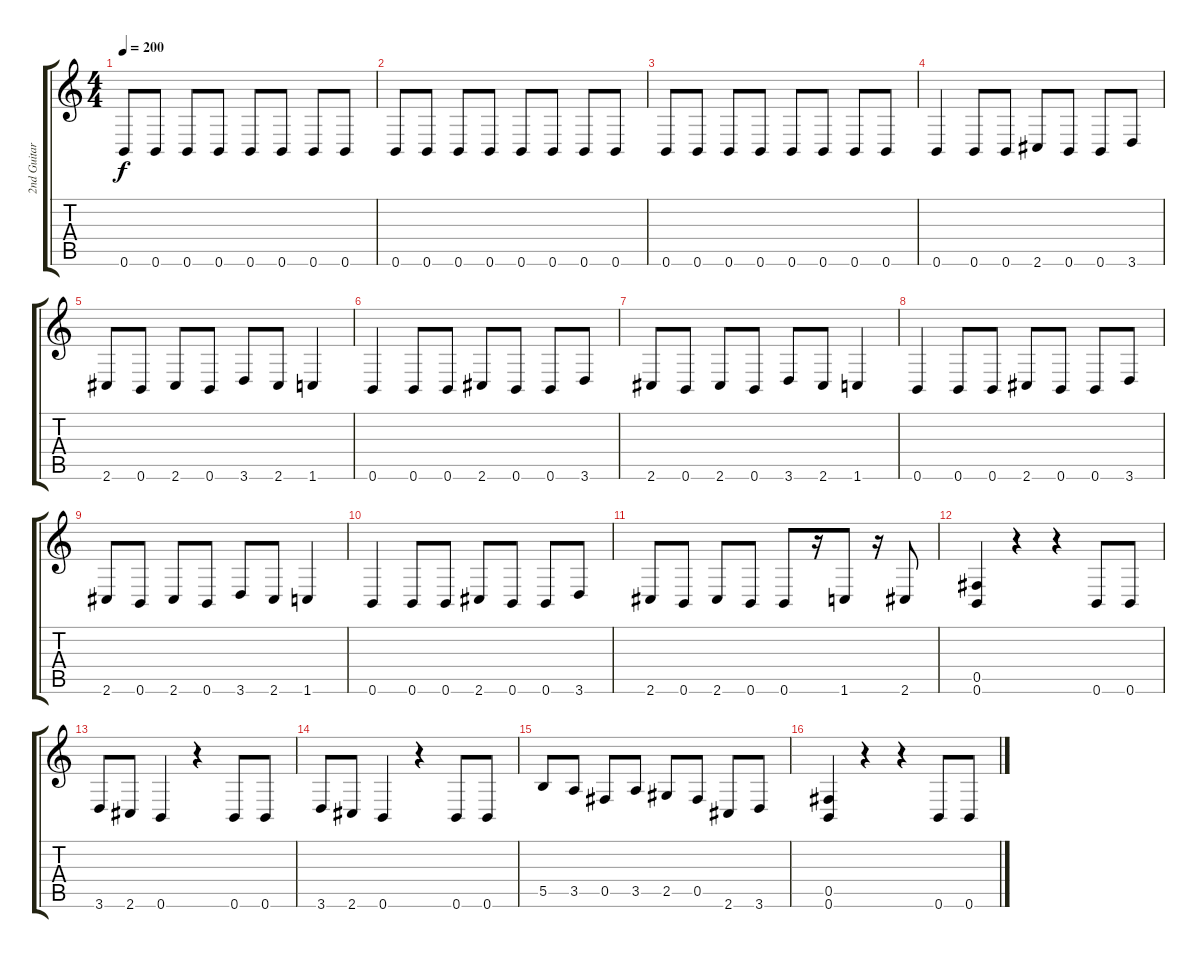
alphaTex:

\track ("2nd Guitar" "2nd Guitar") {instrument distortionguitar}
\staff {score tabs}
\tuning (Db4 Ab3 E3 B2 Gb2 B1) {hide}
\ts (4 4)
\tempo 200
\clef g2
\ks c
0.6.8{dy f} 0.6.8 0.6.8 0.6.8 0.6.8 0.6.8 0.6.8 0.6.8 |
0.6.8 0.6.8 0.6.8 0.6.8 0.6.8 0.6.8 0.6.8 0.6.8 |
0.6.8 0.6.8 0.6.8 0.6.8 0.6.8 0.6.8 0.6.8 0.6.8 |
0.6.4 0.6.8 0.6.8 2.6.8 0.6.8 0.6.8 3.6.8 |
2.6.8 0.6.8 2.6.8 0.6.8 3.6.8 2.6.8 1.6.4 |
0.6.4 0.6.8 0.6.8 2.6.8 0.6.8 0.6.8 3.6.8 |
2.6.8 0.6.8 2.6.8 0.6.8 3.6.8 2.6.8 1.6.4 |
0.6.4 0.6.8 0.6.8 2.6.8 0.6.8 0.6.8 3.6.8 |
2.6.8 0.6.8 2.6.8 0.6.8 3.6.8 2.6.8 1.6.4 |
0.6.4 0.6.8 0.6.8 2.6.8 0.6.8 0.6.8 3.6.8 |
2.6.8 0.6.8 2.6.8 0.6.8 0.6.8 r.16 1.6.8 r.16 2.6.8 |
(0.5 0.6).4 r.4 r.4 0.6.8 0.6.8 |
3.6.8 2.6.8 0.6.4 r.4 0.6.8 0.6.8 |
3.6.8 2.6.8 0.6.4 r.4 0.6.8 0.6.8 |
5.5.8 3.5.8 0.5.8 3.5.8 2.5.8 0.5.8 2.6.8 3.6.8 |
(0.5 0.6).4 r.4 r.4 0.6.8 0.6.8
